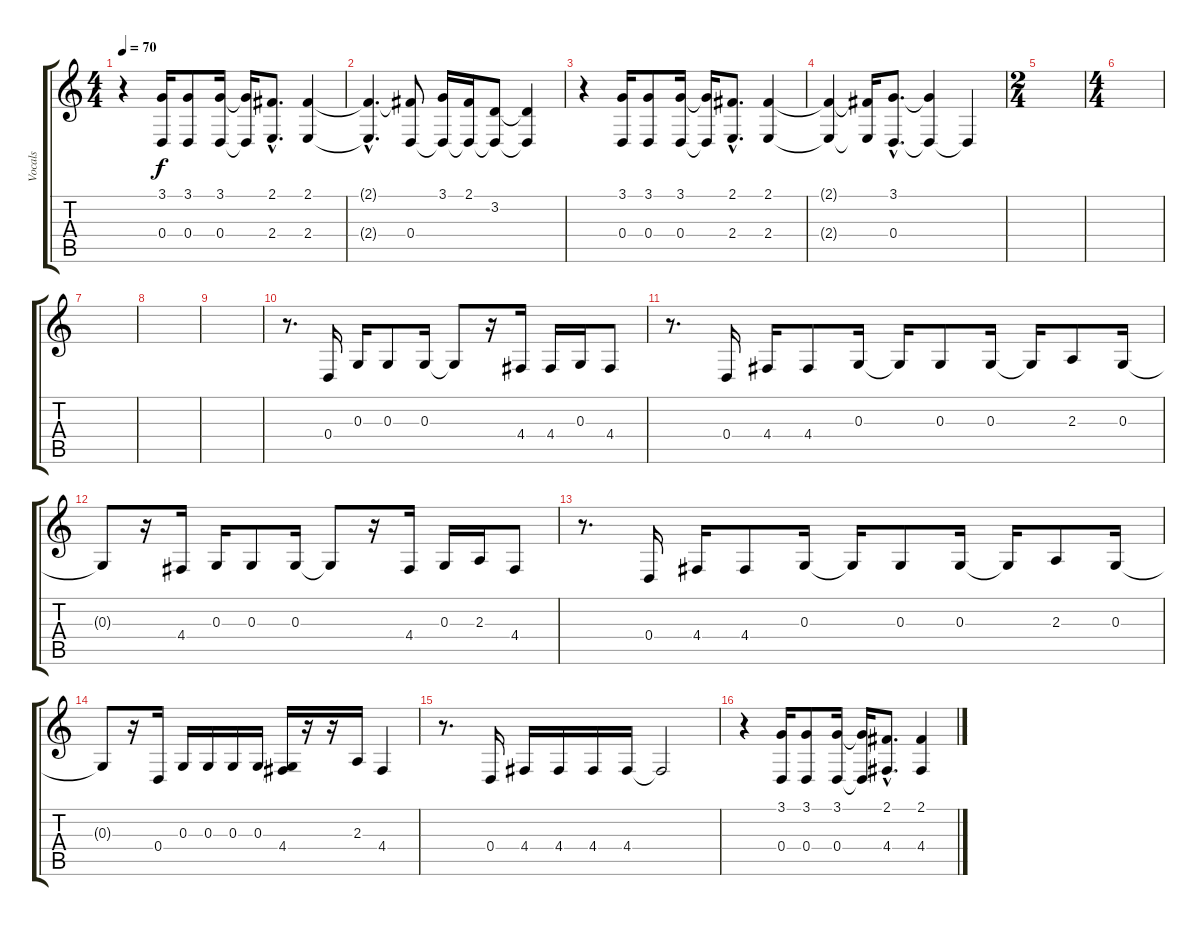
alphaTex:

\track ("Vocals" "Vocals") {instrument lead1square}
\staff {score tabs}
\tuning (E4 B3 G3 D3 A2 E2) {hide}
\ts (4 4)
\tempo 70
\clef g2
\ks c
r.4{dy f} (3.1 0.4).16 (3.1 0.4).8 (3.1 0.4).16 (3.1{t} 0.4{t}).16 (2.1{hac} 2.4{hac}).8{d} (2.1 2.4).4 |
(2.1{hac t} 2.4{hac t}).4{d} (2.1{t} 0.4).8 (3.1 0.4{t}).16 (2.1 0.4{t}).16 (3.2 0.4{t}).8 (3.2{t} 0.4{t}).4 |
r.4 (3.1 0.4).16 (3.1 0.4).8 (3.1 0.4).16 (3.1{t} 0.4{t}).16 (2.1{hac} 2.4{hac}).8{d} (2.1 2.4).4 |
(2.1{t} 2.4{t}).4 (2.1{t} 2.4{t}).16 (3.1{hac} 0.4{hac}).8{d} (3.1{t} 0.4{t}).4 0.4{t}.4 |
\ts (2 4)
|
\ts (4 4)
|
|
|
|
r.8{d} 0.4.16 0.3.16 0.3.8 0.3.16 0.3{t}.8 r.16 4.4.16 4.4.16 0.3.16 4.4.8 |
r.8{d} 0.4.16 4.4.16 4.4.8 0.3.16 0.3{t}.16 0.3.8 0.3.16 0.3{t}.16 2.3.8 0.3.16 |
0.3{t}.8 r.16 4.4.16 0.3.16 0.3.8 0.3.16 0.3{t}.8 r.16 4.4.16 0.3.16 2.3.16 4.4.8 |
r.8{d} 0.4.16 4.4.16 4.4.8 0.3.16 0.3{t}.16 0.3.8 0.3.16 0.3{t}.16 2.3.8 0.3.16 |
0.3{t}.8 r.16 0.4.16 0.3.16 0.3.16 0.3.16 0.3.16 (0.3{t} 4.4).16 r.16 r.16 2.3.16 4.4.4 |
r.8{d} 0.4.16 4.4.16 4.4.16 4.4.16 4.4.16 4.4{t}.2 |
r.4 (3.1 0.4).16 (3.1 0.4).8 (3.1 0.4).16 (3.1{t} 0.4{t}).16 (2.1{hac} 4.4{hac}).8{d} (2.1 4.4).4
